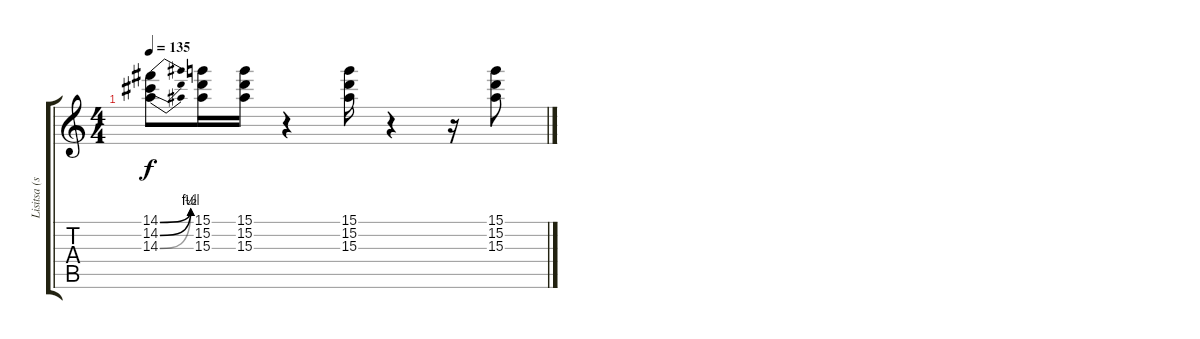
\track ("Lisitsa (second rhythm)" "Lisitsa (s") {instrument overdrivenguitar}
\staff {score tabs}
\tuning (E4 B3 G3 D3 A2 E2) {hide}
\ts (4 4)
\tempo 135
\clef g2
\ks c
(14.1{be (bend 0 0 60 4)} 14.2{be (bend 0 0 60 2)} 14.3{be (bend 0 0 60 2)}).8{dy f} (15.1 15.2 15.3).16 (15.1 15.2 15.3).16 r.4 (15.1 15.2 15.3).16 r.4 r.16 (15.1 15.2 15.3).8
